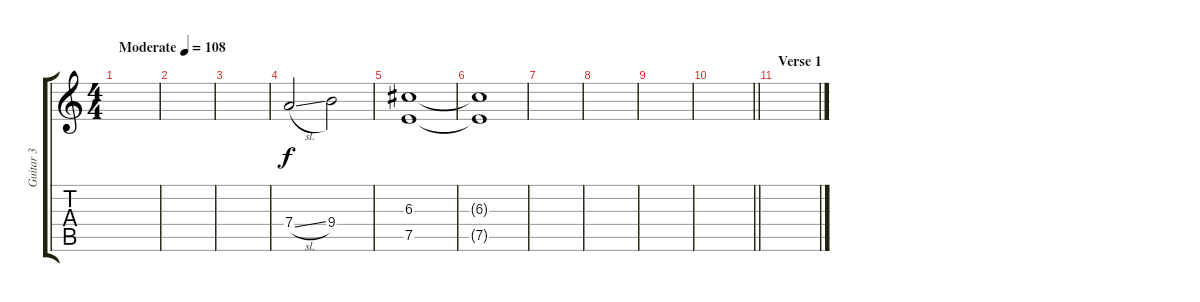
\track ("Guitar 3" "Guitar 3") {instrument electricguitarclean}
\staff {score tabs}
\tuning (E4 B3 G3 D3 A2 E2) {hide}
\ts (4 4)
\tempo (108 "Moderate")
\clef g2
\ks c
|
|
|
7.4{sl}.2 9.4.2 |
(6.3 7.5).1 |
(6.3{t} 7.5{t}).1 |
|
|
|
\barLineRight lightlight
|
\section ("" "Verse 1")
